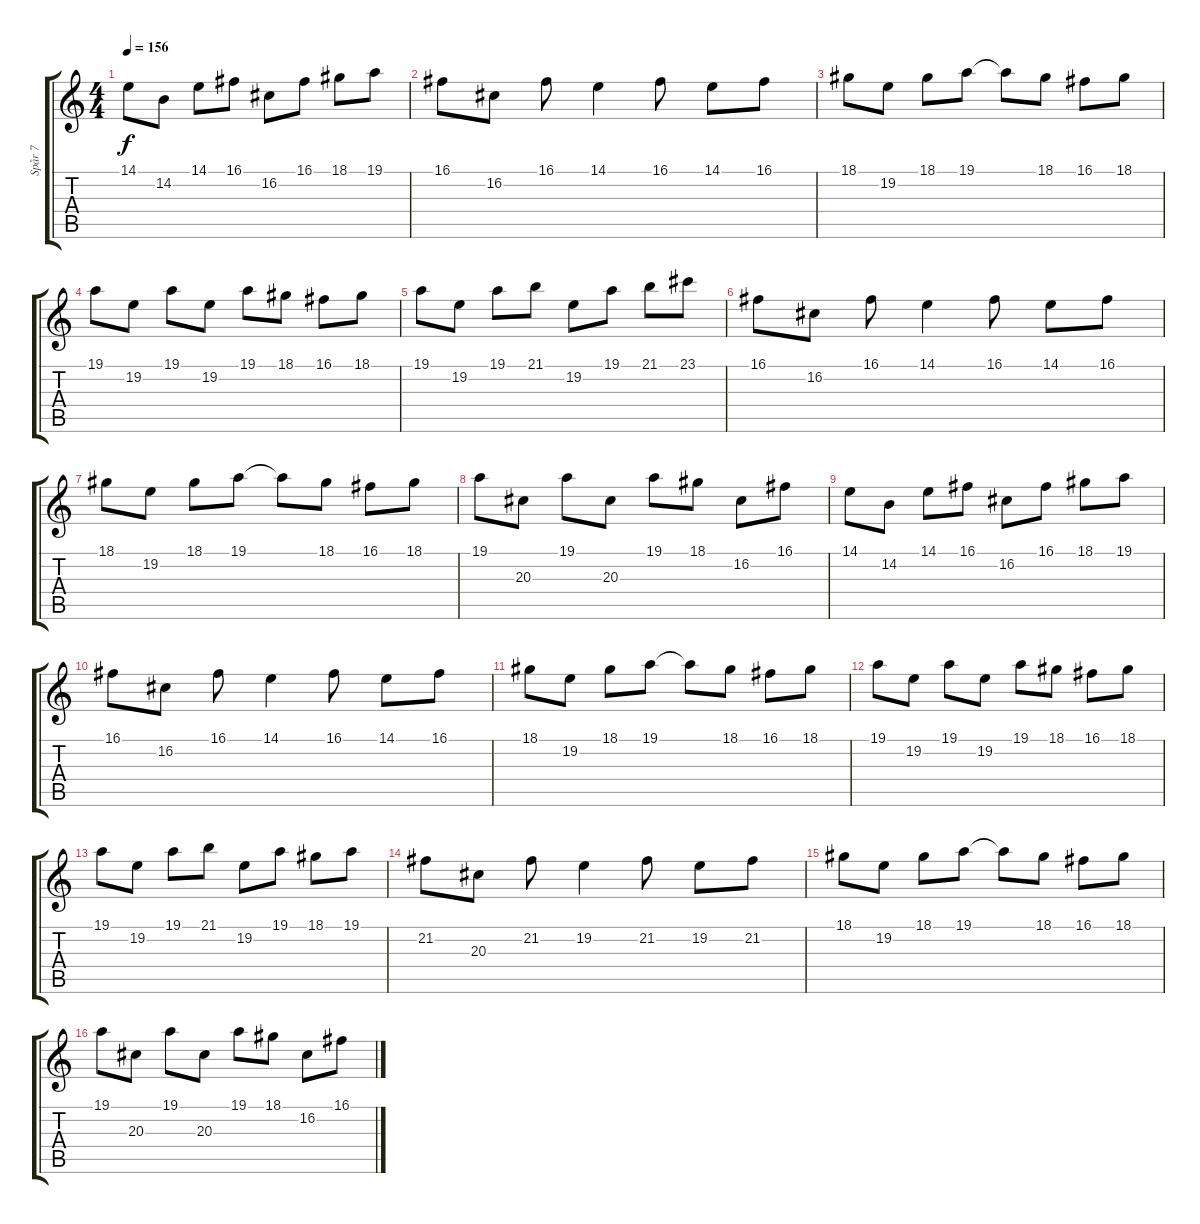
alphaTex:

\track ("Spår 7" "Spår 7") {instrument lead2sawtooth}
\staff {score tabs}
\tuning (D4 A3 F3 C3 G2 C2) {hide}
\ts (4 4)
\tempo 156
\clef g2
\ks c
14.1.8{dy f} 14.2.8 14.1.8 16.1.8 16.2.8 16.1.8 18.1.8 19.1.8 |
16.1.8 16.2.8 16.1.8 14.1.4 16.1.8 14.1.8 16.1.8 |
18.1.8 19.2.8 18.1.8 19.1.8 19.1{t}.8 18.1.8 16.1.8 18.1.8 |
19.1.8 19.2.8 19.1.8 19.2.8 19.1.8 18.1.8 16.1.8 18.1.8 |
19.1.8 19.2.8 19.1.8 21.1.8 19.2.8 19.1.8 21.1.8 23.1.8 |
16.1.8 16.2.8 16.1.8 14.1.4 16.1.8 14.1.8 16.1.8 |
18.1.8 19.2.8 18.1.8 19.1.8 19.1{t}.8 18.1.8 16.1.8 18.1.8 |
19.1.8 20.3.8 19.1.8 20.3.8 19.1.8 18.1.8 16.2.8 16.1.8 |
14.1.8 14.2.8 14.1.8 16.1.8 16.2.8 16.1.8 18.1.8 19.1.8 |
16.1.8 16.2.8 16.1.8 14.1.4 16.1.8 14.1.8 16.1.8 |
18.1.8 19.2.8 18.1.8 19.1.8 19.1{t}.8 18.1.8 16.1.8 18.1.8 |
19.1.8 19.2.8 19.1.8 19.2.8 19.1.8 18.1.8 16.1.8 18.1.8 |
19.1.8 19.2.8 19.1.8 21.1.8 19.2.8 19.1.8 18.1.8 19.1.8 |
21.2.8 20.3.8 21.2.8 19.2.4 21.2.8 19.2.8 21.2.8 |
18.1.8 19.2.8 18.1.8 19.1.8 19.1{t}.8 18.1.8 16.1.8 18.1.8 |
19.1.8 20.3.8 19.1.8 20.3.8 19.1.8 18.1.8 16.2.8 16.1.8
